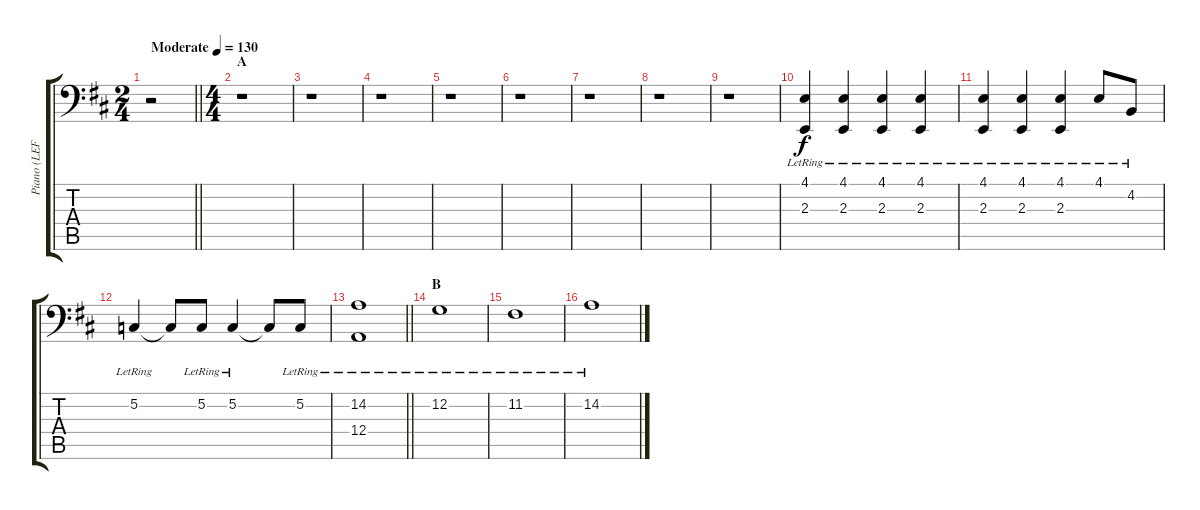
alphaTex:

\track ("Piano (LEFT)" "Piano (LEF") {instrument acousticgrandpiano}
\staff {score tabs}
\tuning (C3 G2 D2 A1 E1 B0) {hide}
\ts (2 4)
\tempo (130 "Moderate")
\clef f4
\barLineRight lightlight
\ks d
r.2{dy f instrument acousticgrandpiano} |
\ts (4 4)
\section ("" "A")
r.1 |
r.1 |
r.1 |
r.1 |
r.1 |
r.1 |
r.1 |
r.1 |
(4.1{lr} 2.3{lr}).4 (4.1{lr} 2.3{lr}).4 (4.1{lr} 2.3{lr}).4 (4.1{lr} 2.3{lr}).4 |
(4.1{lr} 2.3{lr}).4 (4.1{lr} 2.3{lr}).4 (4.1{lr} 2.3{lr}).4 4.1{lr}.8 4.2{lr}.8 |
5.2{lr}.4 5.2{t}.8 5.2{lr}.8 5.2{lr}.4 5.2{t}.8 5.2{lr}.8 |
\barLineRight lightlight
(14.2{lr} 12.4).1 |
\section ("" "B")
12.2{lr}.1 |
11.2{lr}.1 |
14.2{lr}.1
